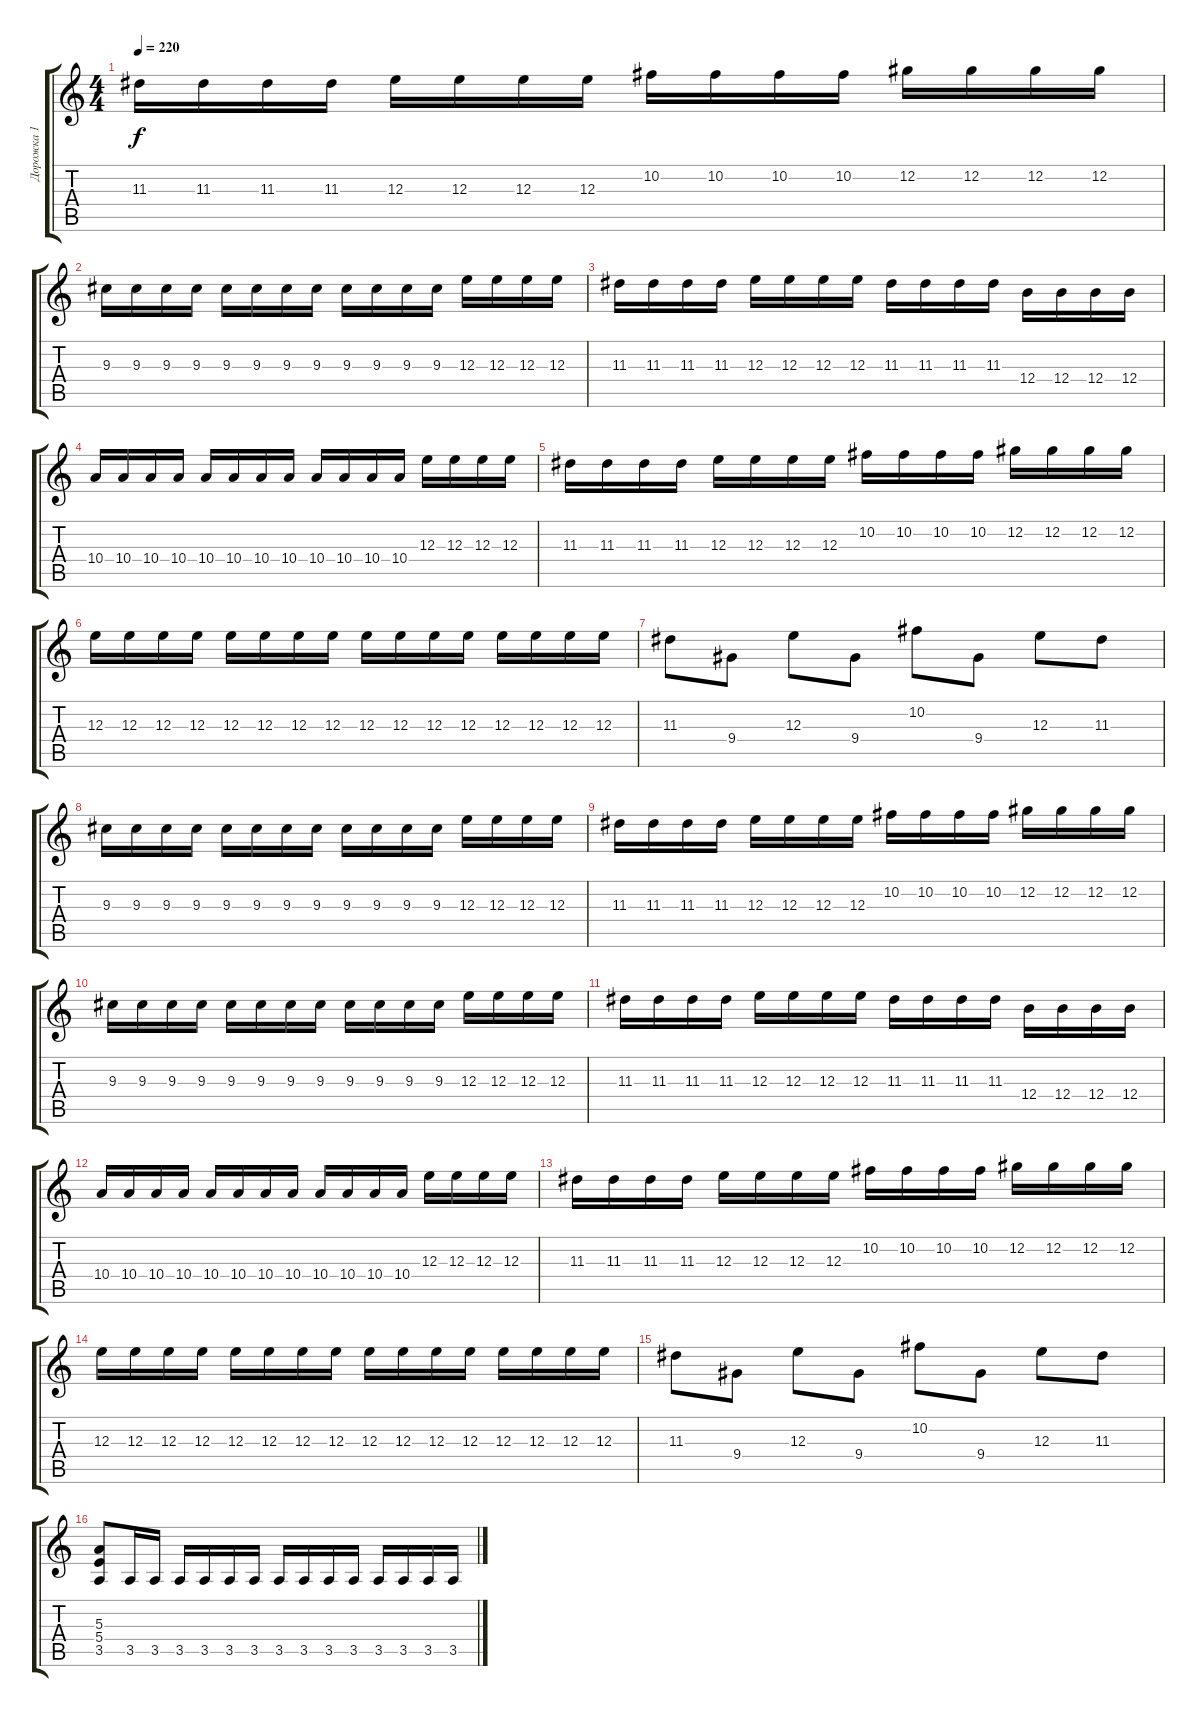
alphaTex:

\track ("Дорожка 1" "Дорожка 1") {instrument overdrivenguitar}
\staff {score tabs}
\tuning (Db4 Ab3 E3 B2 Gb2 Db2) {hide}
\ts (4 4)
\tempo 220
\clef g2
\ks c
11.3.16{dy f} 11.3.16 11.3.16 11.3.16 12.3.16 12.3.16 12.3.16 12.3.16 10.2.16 10.2.16 10.2.16 10.2.16 12.2.16 12.2.16 12.2.16 12.2.16 |
9.3.16 9.3.16 9.3.16 9.3.16 9.3.16 9.3.16 9.3.16 9.3.16 9.3.16 9.3.16 9.3.16 9.3.16 12.3.16 12.3.16 12.3.16 12.3.16 |
11.3.16 11.3.16 11.3.16 11.3.16 12.3.16 12.3.16 12.3.16 12.3.16 11.3.16 11.3.16 11.3.16 11.3.16 12.4.16 12.4.16 12.4.16 12.4.16 |
10.4.16 10.4.16 10.4.16 10.4.16 10.4.16 10.4.16 10.4.16 10.4.16 10.4.16 10.4.16 10.4.16 10.4.16 12.3.16 12.3.16 12.3.16 12.3.16 |
11.3.16 11.3.16 11.3.16 11.3.16 12.3.16 12.3.16 12.3.16 12.3.16 10.2.16 10.2.16 10.2.16 10.2.16 12.2.16 12.2.16 12.2.16 12.2.16 |
12.3.16 12.3.16 12.3.16 12.3.16 12.3.16 12.3.16 12.3.16 12.3.16 12.3.16 12.3.16 12.3.16 12.3.16 12.3.16 12.3.16 12.3.16 12.3.16 |
11.3.8 9.4.8 12.3.8 9.4.8 10.2.8 9.4.8 12.3.8 11.3.8 |
9.3.16 9.3.16 9.3.16 9.3.16 9.3.16 9.3.16 9.3.16 9.3.16 9.3.16 9.3.16 9.3.16 9.3.16 12.3.16 12.3.16 12.3.16 12.3.16 |
11.3.16 11.3.16 11.3.16 11.3.16 12.3.16 12.3.16 12.3.16 12.3.16 10.2.16 10.2.16 10.2.16 10.2.16 12.2.16 12.2.16 12.2.16 12.2.16 |
9.3.16 9.3.16 9.3.16 9.3.16 9.3.16 9.3.16 9.3.16 9.3.16 9.3.16 9.3.16 9.3.16 9.3.16 12.3.16 12.3.16 12.3.16 12.3.16 |
11.3.16 11.3.16 11.3.16 11.3.16 12.3.16 12.3.16 12.3.16 12.3.16 11.3.16 11.3.16 11.3.16 11.3.16 12.4.16 12.4.16 12.4.16 12.4.16 |
10.4.16 10.4.16 10.4.16 10.4.16 10.4.16 10.4.16 10.4.16 10.4.16 10.4.16 10.4.16 10.4.16 10.4.16 12.3.16 12.3.16 12.3.16 12.3.16 |
11.3.16 11.3.16 11.3.16 11.3.16 12.3.16 12.3.16 12.3.16 12.3.16 10.2.16 10.2.16 10.2.16 10.2.16 12.2.16 12.2.16 12.2.16 12.2.16 |
12.3.16 12.3.16 12.3.16 12.3.16 12.3.16 12.3.16 12.3.16 12.3.16 12.3.16 12.3.16 12.3.16 12.3.16 12.3.16 12.3.16 12.3.16 12.3.16 |
11.3.8 9.4.8 12.3.8 9.4.8 10.2.8 9.4.8 12.3.8 11.3.8 |
(5.3 5.4 3.5).8 3.5.16 3.5.16 3.5.16 3.5.16 3.5.16 3.5.16 3.5.16 3.5.16 3.5.16 3.5.16 3.5.16 3.5.16 3.5.16 3.5.16
